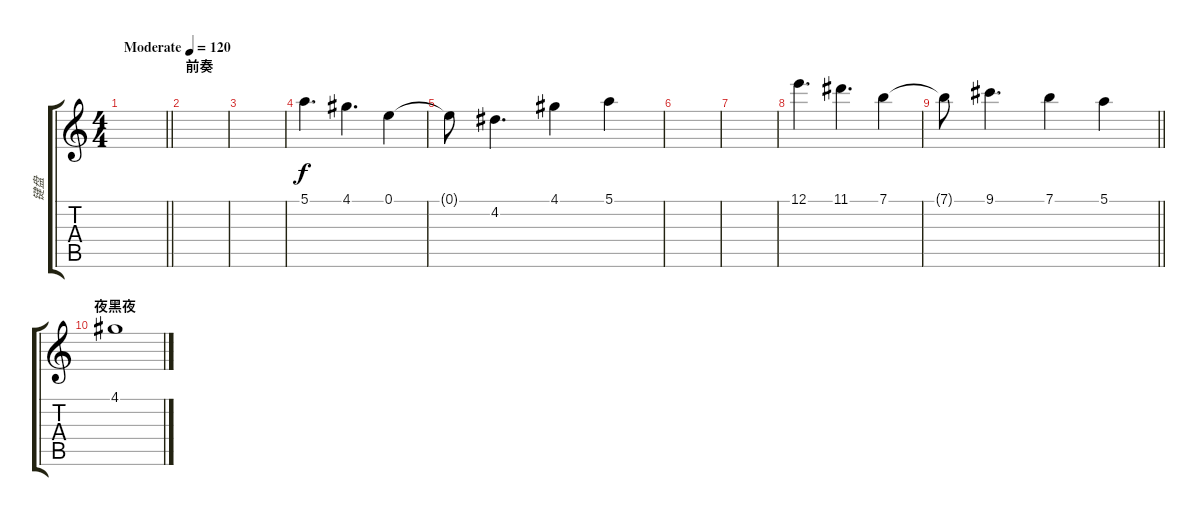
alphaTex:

\track ("键盘" "键盘") {instrument acousticguitarsteel}
\staff {score tabs}
\tuning (E4 B3 G3 D3 A2 E2) {hide}
\ts (4 4)
\tempo (120 "Moderate")
\clef g2
\barLineRight lightlight
\ks c
|
\section ("" "前奏")
|
|
5.1.4{d} 4.1.4{d} 0.1.4 |
0.1{t}.8 4.2.4{d} 4.1.4 5.1.4{txt ""} |
|
|
12.1.4{d} 11.1.4{d} 7.1.4 |
\barLineRight lightlight
7.1{t}.8 9.1.4{d} 7.1.4 5.1.4 |
\section ("" "夜黑夜")
4.1.1
